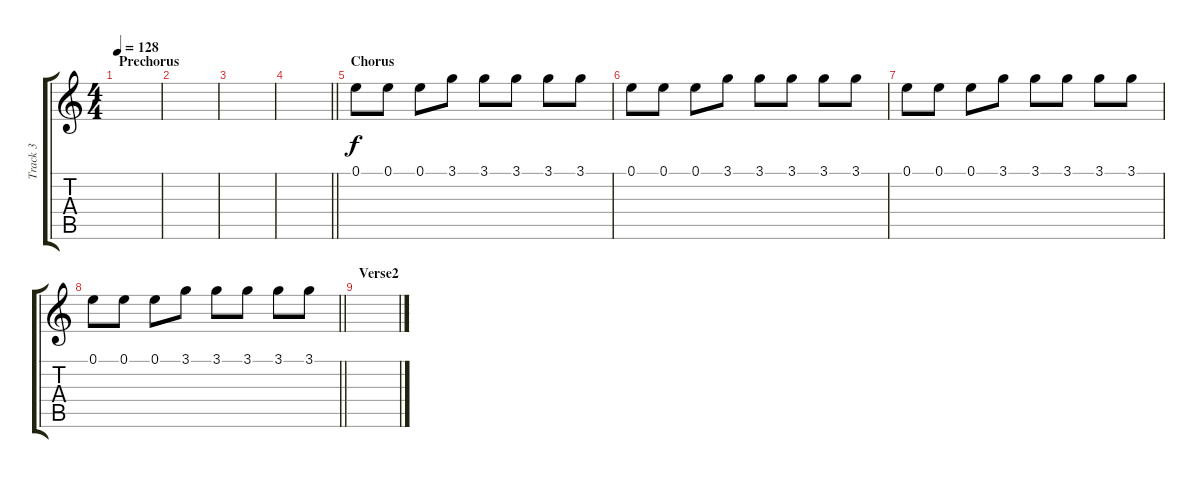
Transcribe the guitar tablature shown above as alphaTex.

\track ("Track 3" "Track 3") {instrument overdrivenguitar}
\staff {score tabs}
\tuning (E4 B3 G3 D3 A2 D2) {hide}
\ts (4 4)
\section ("" "Prechorus")
\tempo 128
\clef g2
\ks c
|
|
|
\barLineRight lightlight
|
\section ("" "Chorus")
0.1.8 0.1.8 0.1.8 3.1.8 3.1.8 3.1.8 3.1.8 3.1.8 |
0.1.8 0.1.8 0.1.8 3.1.8 3.1.8 3.1.8 3.1.8 3.1.8 |
0.1.8 0.1.8 0.1.8 3.1.8 3.1.8 3.1.8 3.1.8 3.1.8 |
\barLineRight lightlight
0.1.8 0.1.8 0.1.8 3.1.8 3.1.8 3.1.8 3.1.8 3.1.8 |
\section ("" "Verse2")
